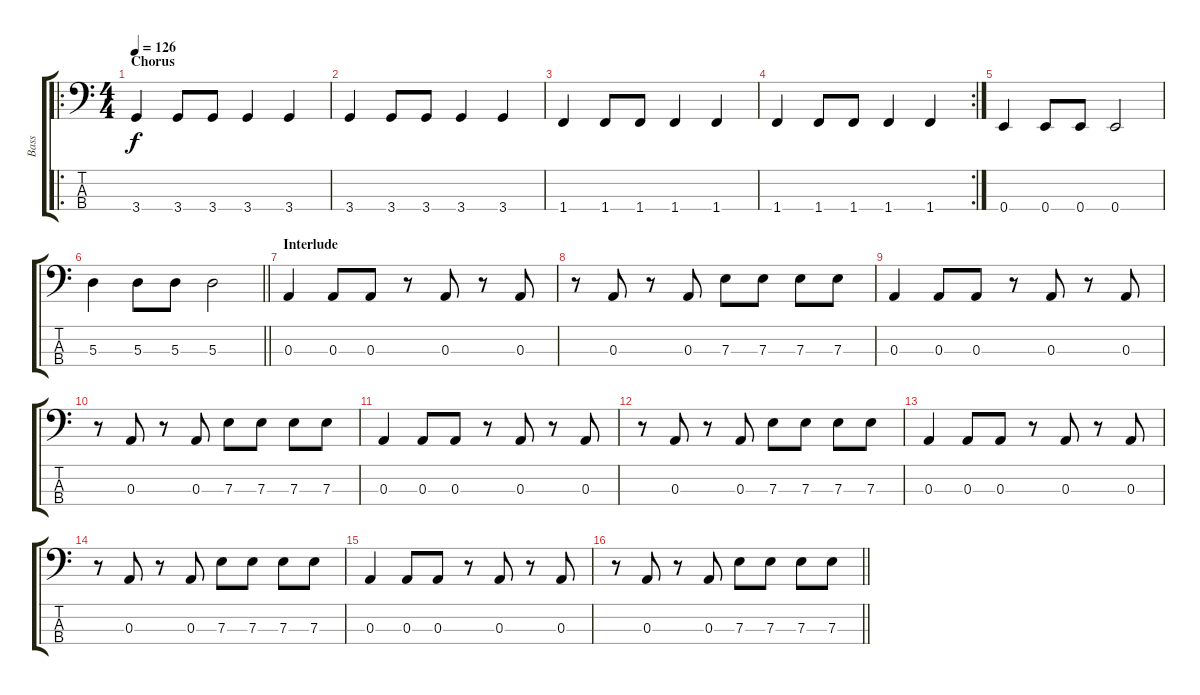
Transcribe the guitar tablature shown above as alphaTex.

\track ("Bass" "Bass") {instrument electricbassfinger}
\staff {score tabs}
\tuning (G2 D2 A1 E1) {hide}
\ro
\ts (4 4)
\section ("" "Chorus")
\tempo 126
\clef f4
\ks c
3.4.4{dy f} 3.4.8 3.4.8 3.4.4 3.4.4 |
3.4.4 3.4.8 3.4.8 3.4.4 3.4.4 |
1.4.4 1.4.8 1.4.8 1.4.4 1.4.4 |
\rc 2
1.4.4 1.4.8 1.4.8 1.4.4 1.4.4 |
0.4.4 0.4.8 0.4.8 0.4.2 |
\barLineRight lightlight
5.3.4 5.3.8 5.3.8 5.3.2 |
\section ("" "Interlude")
0.3.4 0.3.8 0.3.8 r.8 0.3.8 r.8 0.3.8 |
r.8 0.3.8 r.8 0.3.8 7.3.8 7.3.8 7.3.8 7.3.8 |
0.3.4 0.3.8 0.3.8 r.8 0.3.8 r.8 0.3.8 |
r.8 0.3.8 r.8 0.3.8 7.3.8 7.3.8 7.3.8 7.3.8 |
0.3.4 0.3.8 0.3.8 r.8 0.3.8 r.8 0.3.8 |
r.8 0.3.8 r.8 0.3.8 7.3.8 7.3.8 7.3.8 7.3.8 |
0.3.4 0.3.8 0.3.8 r.8 0.3.8 r.8 0.3.8 |
r.8 0.3.8 r.8 0.3.8 7.3.8 7.3.8 7.3.8 7.3.8 |
0.3.4 0.3.8 0.3.8 r.8 0.3.8 r.8 0.3.8 |
\barLineRight lightlight
r.8 0.3.8 r.8 0.3.8 7.3.8 7.3.8 7.3.8 7.3.8
